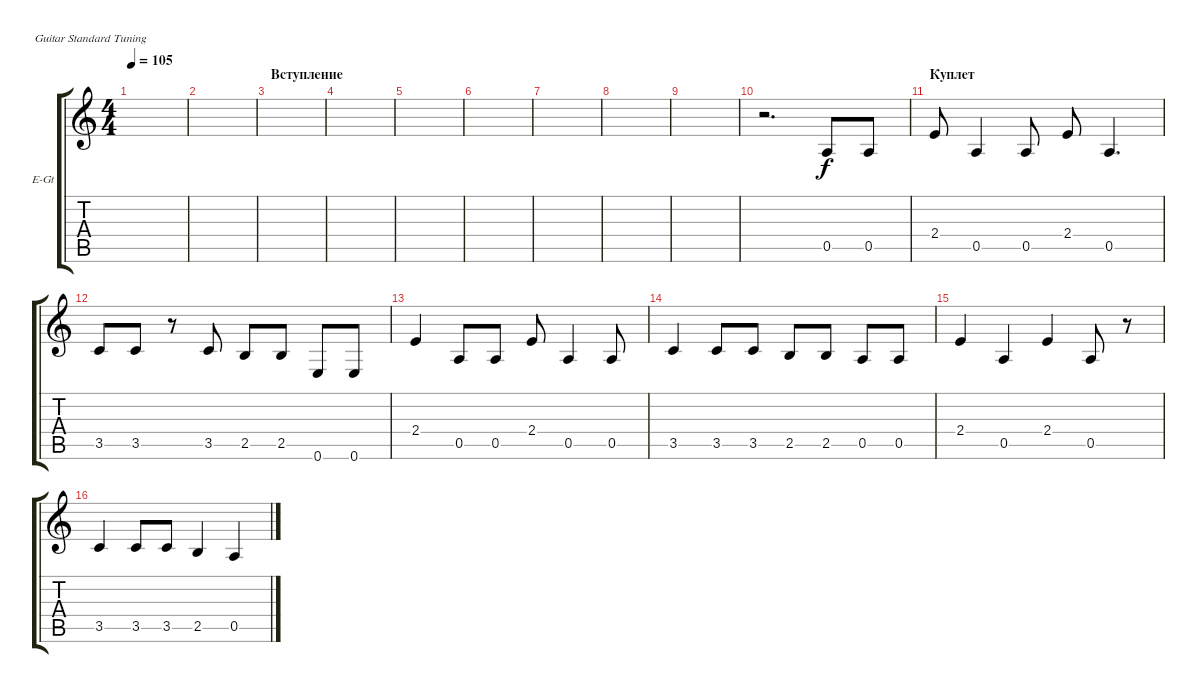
\defaultSystemsLayout 4
\bracketExtendMode groupsimilarinstruments
\firstSystemTrackNameOrientation horizontal
\otherSystemsTrackNameOrientation horizontal
\track ("Electric Guitar" "E-Gt") {instrument electricguitarclean}
\staff {score tabs}
\tuning (E4 B3 G3 D3 A2 E2)
\ts (4 4)
\tempo 105
\clef g2
\scale
0.487395
\ks c
|
\scale
0.256303 |
\section ("" "Вступление")
\scale
0.256303 |
\scale
0.333333 |
\scale
0.333333 |
\scale
0.333333 |
\scale
0.333333 |
\scale
0.333333 |
\scale
0.333333 |
\scale
0.333333 r.2{d} 0.5.8 0.5.8 |
\section ("" "Куплет")
\scale
0.333333 2.4.8 0.5.4 0.5.8 2.4.8 0.5.4{d} |
\scale
0.333333 3.5.8 3.5.8 r.8 3.5.8 2.5.8 2.5.8 0.6.8 0.6.8 |
\scale
0.333333 2.4.4 0.5.8 0.5.8 2.4.8 0.5.4 0.5.8 |
\scale
0.333333 3.5.4 3.5.8 3.5.8 2.5.8 2.5.8 0.5.8 0.5.8 |
\scale
0.333333 2.4.4 0.5.4 2.4.4 0.5.8 r.8 |
\scale
0.333333 3.5.4 3.5.8 3.5.8 2.5.4 0.5.4
